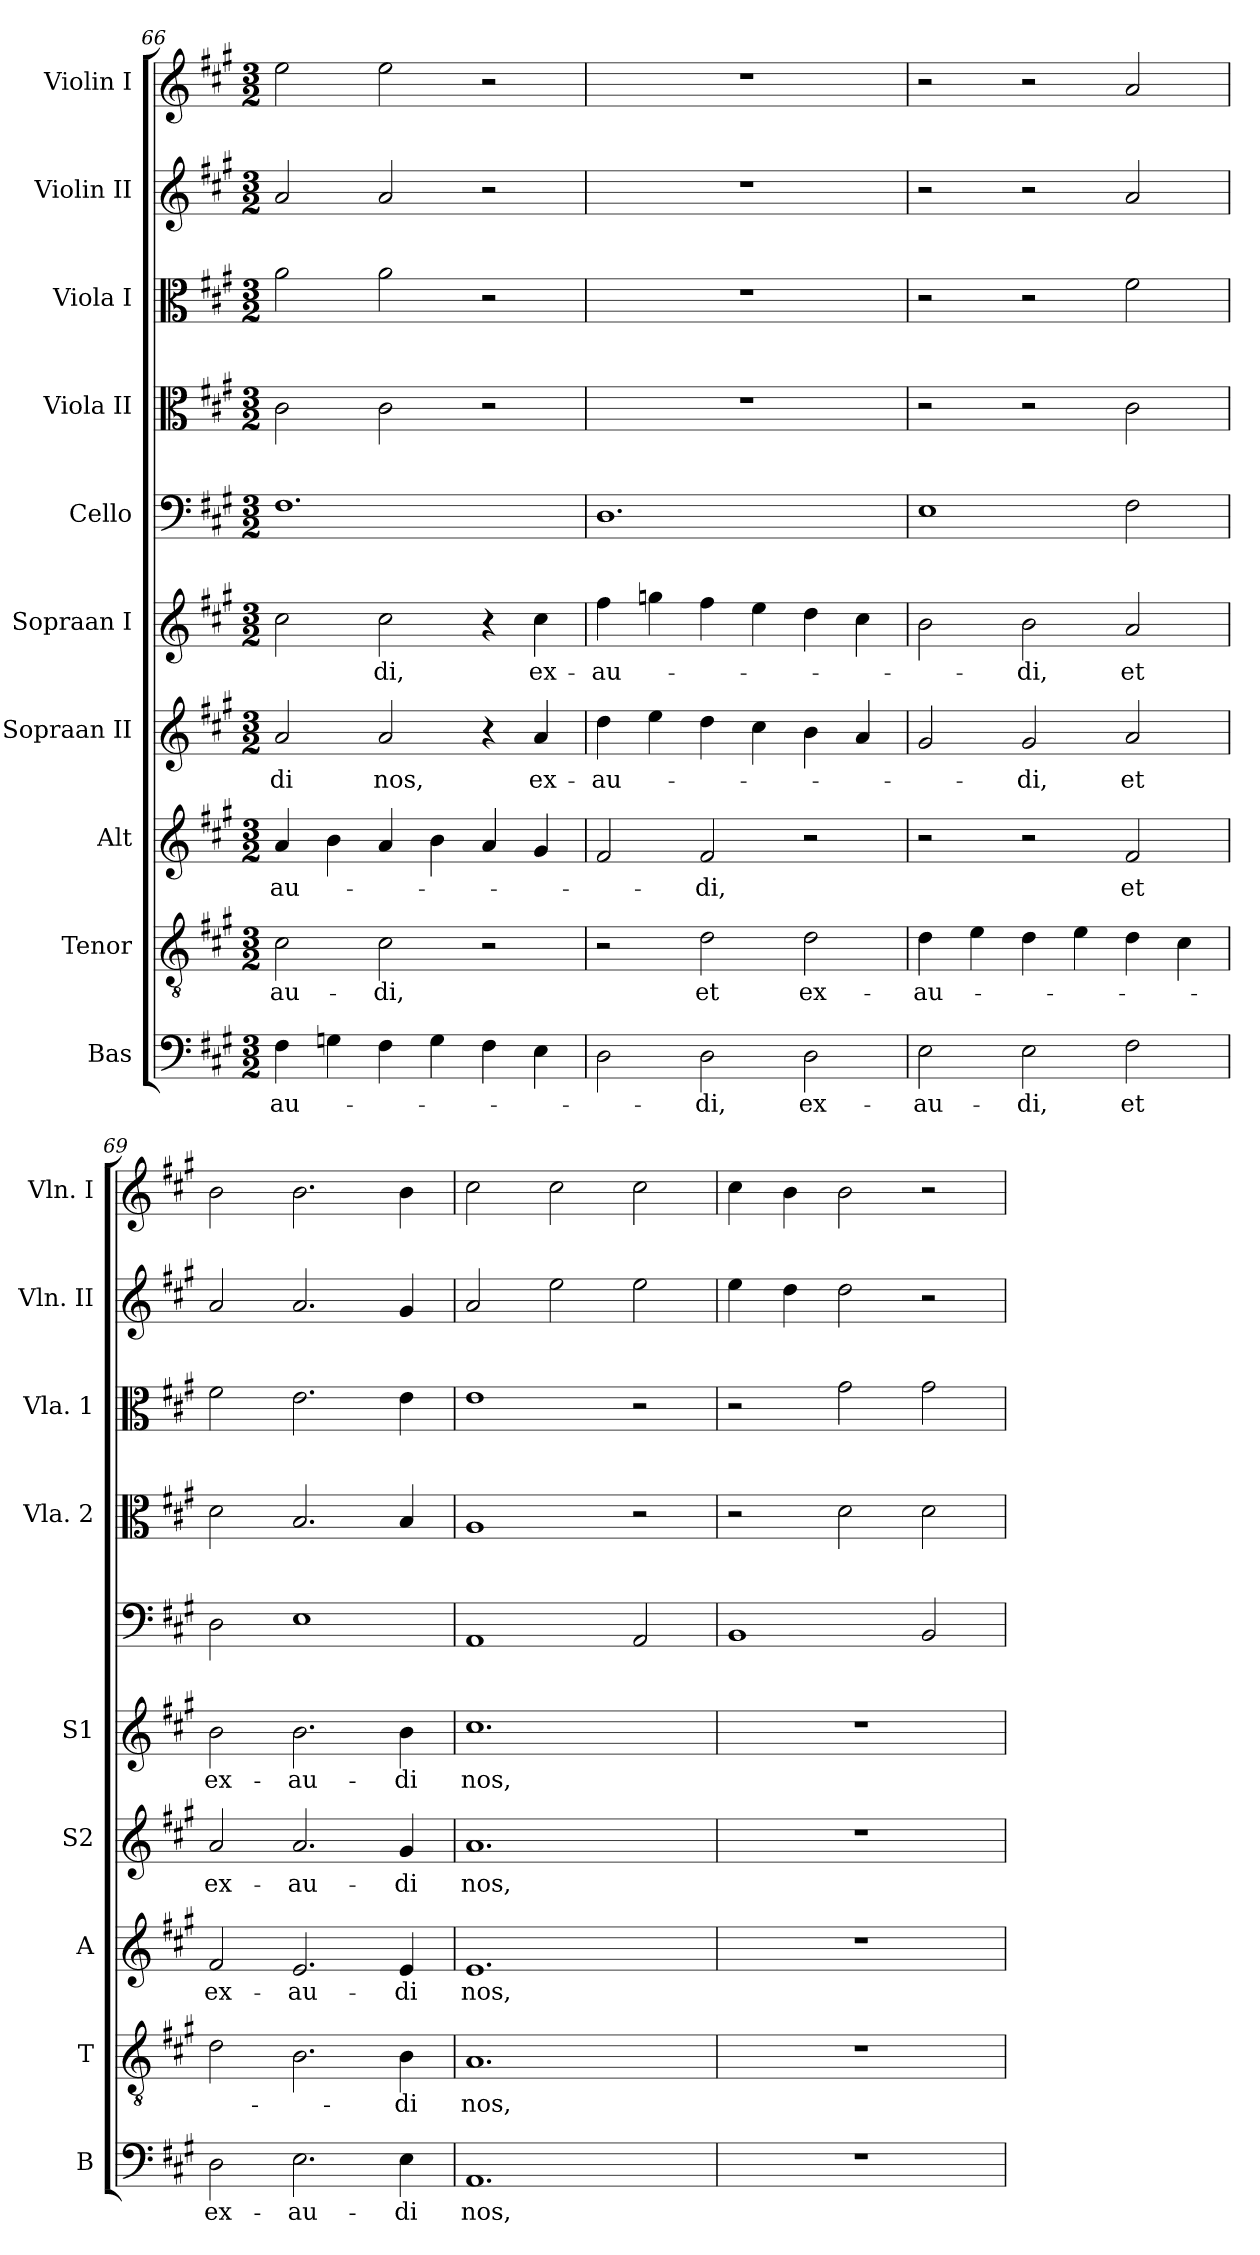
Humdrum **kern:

**kern	**text	**kern	**text	**kern	**text	**kern	**text	**kern	**text	**kern	**kern	**kern	**kern	**kern
*part10	*part10	*part9	*part9	*part8	*part8	*part7	*part7	*part6	*part6	*part5	*part4	*part3	*part2	*part1
*staff10	*staff10	*staff9	*staff9	*staff8	*staff8	*staff7	*staff7	*staff6	*staff6	*staff5	*staff4	*staff3	*staff2	*staff1
*I"Bas	*	*I"Tenor	*	*I"Alt	*	*I"Sopraan II	*	*I"Sopraan I	*	*I"Cello	*I"Viola II	*I"Viola I	*I"Violin II	*I"Violin I
*I'B	*	*I'T	*	*I'A	*	*I'S2	*	*I'S1	*	*	*I'Vla. 2	*I'Vla. 1	*I'Vln. II	*I'Vln. I
*clefF4	*	*clefGv2	*	*clefG2	*	*clefG2	*	*clefG2	*	*clefF4	*clefC3	*clefC3	*clefG2	*clefG2
*k[f#c#g#]	*	*k[f#c#g#]	*	*k[f#c#g#]	*	*k[f#c#g#]	*	*k[f#c#g#]	*	*k[f#c#g#]	*k[f#c#g#]	*k[f#c#g#]	*k[f#c#g#]	*k[f#c#g#]
*A:	*	*A:	*	*A:	*	*A:	*	*A:	*	*A:	*A:	*A:	*A:	*A:
*M3/2	*	*M3/2	*	*M3/2	*	*M3/2	*	*M3/2	*	*M3/2	*M3/2	*M3/2	*M3/2	*M3/2
=66	=66	=66	=66	=66	=66	=66	=66	=66	=66	=66	=66	=66	=66	=66
!	!LO:LY:b	!	!LO:LY:b	!	!LO:LY:b	!	!LO:LY:b	!	!	!	!	!	!	!
4F#\	-au-	2c#\	-au-	4a/	-au-	2a/	-di	2cc#\	.	1.F#	2c#\	2a\	2a/	2ee\
4Gn\	.	.	.	4b\	.	.	.	.	.	.	.	.	.	.
!	!	!	!LO:LY:b	!	!	!	!LO:LY:b	!	!LO:LY:b	!	!	!	!	!
4F#\	.	2c#\	-di,	4a/	.	2a/	nos,	2cc#\	-di,	.	2c#\	2a\	2a/	2ee\
4G\	.	.	.	4b\	.	.	.	.	.	.	.	.	.	.
4F#\	.	2r	.	4a/	.	4r	.	4r	.	.	2r	2r	2r	2r
!	!	!	!	!	!	!	!LO:LY:b	!	!LO:LY:b	!	!	!	!	!
4E\	.	.	.	4g#/	.	4a/	ex-	4cc#\	ex-	.	.	.	.	.
=67	=67	=67	=67	=67	=67	=67	=67	=67	=67	=67	=67	=67	=67	=67
!	!	!	!	!	!	!	!LO:LY:b	!	!LO:LY:b	!	!	!	!	!
2D\	.	2r	.	2f#/	.	4dd\	-au-	4ff#\	-au-	1.D	1.r	1.r	1.r	1.r
.	.	.	.	.	.	4ee\	.	4ggn\	.	.	.	.	.	.
!	!LO:LY:b	!	!LO:LY:b	!	!LO:LY:b	!	!	!	!	!	!	!	!	!
2D\	-di,	2d\	et	2f#/	-di,	4dd\	.	4ff#\	.	.	.	.	.	.
.	.	.	.	.	.	4cc#\	.	4ee\	.	.	.	.	.	.
!	!LO:LY:b	!	!LO:LY:b	!	!	!	!	!	!	!	!	!	!	!
2D\	ex-	2d\	ex-	2r	.	4b\	.	4dd\	.	.	.	.	.	.
.	.	.	.	.	.	4a/	.	4cc#\	.	.	.	.	.	.
=68	=68	=68	=68	=68	=68	=68	=68	=68	=68	=68	=68	=68	=68	=68
!	!LO:LY:b	!	!LO:LY:b	!	!	!	!	!	!	!	!	!	!	!
2E\	-au-	4d\	-au-	2r	.	2g#/	.	2b\	.	1E	2r	2r	2r	2r
.	.	4e\	.	.	.	.	.	.	.	.	.	.	.	.
!	!LO:LY:b	!	!	!	!	!	!LO:LY:b	!	!LO:LY:b	!	!	!	!	!
2E\	-di,	4d\	.	2r	.	2g#/	-di,	2b\	-di,	.	2r	2r	2r	2r
.	.	4e\	.	.	.	.	.	.	.	.	.	.	.	.
!	!LO:LY:b	!	!	!	!LO:LY:b	!	!LO:LY:b	!	!LO:LY:b	!	!	!	!	!
2F#\	et	4d\	.	2f#/	et	2a/	et	2a/	et	2F#\	2c#\	2f#\	2a/	2a/
.	.	4c#\	.	.	.	.	.	.	.	.	.	.	.	.
!!LO:LB:g=z
=69	=69	=69	=69	=69	=69	=69	=69	=69	=69	=69	=69	=69	=69	=69
!	!LO:LY:b	!	!	!	!LO:LY:b	!	!LO:LY:b	!	!LO:LY:b	!	!	!	!	!
2D\	ex-	2d\	.	2f#/	ex-	2a/	ex-	2b\	ex-	2D\	2d\	2f#\	2a/	2b\
!	!LO:LY:b	!	!	!	!LO:LY:b	!	!LO:LY:b	!	!LO:LY:b	!	!	!	!	!
2.E\	-au-	2.B\	.	2.e/	-au-	2.a/	-au-	2.b\	-au-	1E	2.B/	2.e\	2.a/	2.b\
!	!LO:LY:b	!	!LO:LY:b	!	!LO:LY:b	!	!LO:LY:b	!	!LO:LY:b	!	!	!	!	!
4E\	-di	4B\	-di	4e/	-di	4g#/	-di	4b\	-di	.	4B/	4e\	4g#/	4b\
=70	=70	=70	=70	=70	=70	=70	=70	=70	=70	=70	=70	=70	=70	=70
!	!LO:LY:b	!	!LO:LY:b	!	!LO:LY:b	!	!LO:LY:b	!	!LO:LY:b	!	!	!	!	!
1.AA	nos,	1.A	nos,	1.e	nos,	1.a	nos,	1.cc#	nos,	1AA	1A	1e	2a/	2cc#\
.	.	.	.	.	.	.	.	.	.	.	.	.	2ee\	2cc#\
.	.	.	.	.	.	.	.	.	.	2AA/	2r	2r	2ee\	2cc#\
=71	=71	=71	=71	=71	=71	=71	=71	=71	=71	=71	=71	=71	=71	=71
1.r	.	1.r	.	1.r	.	1.r	.	1.r	.	1BB	2r	2r	4ee\	4cc#\
.	.	.	.	.	.	.	.	.	.	.	.	.	4dd\	4b\
.	.	.	.	.	.	.	.	.	.	.	2d\	2g#\	2dd\	2b\
.	.	.	.	.	.	.	.	.	.	2BB/	2d\	2g#\	2r	2r
=	=	=	=	=	=	=	=	=	=	=	=	=	=	=
*-	*-	*-	*-	*-	*-	*-	*-	*-	*-	*-	*-	*-	*-	*-
